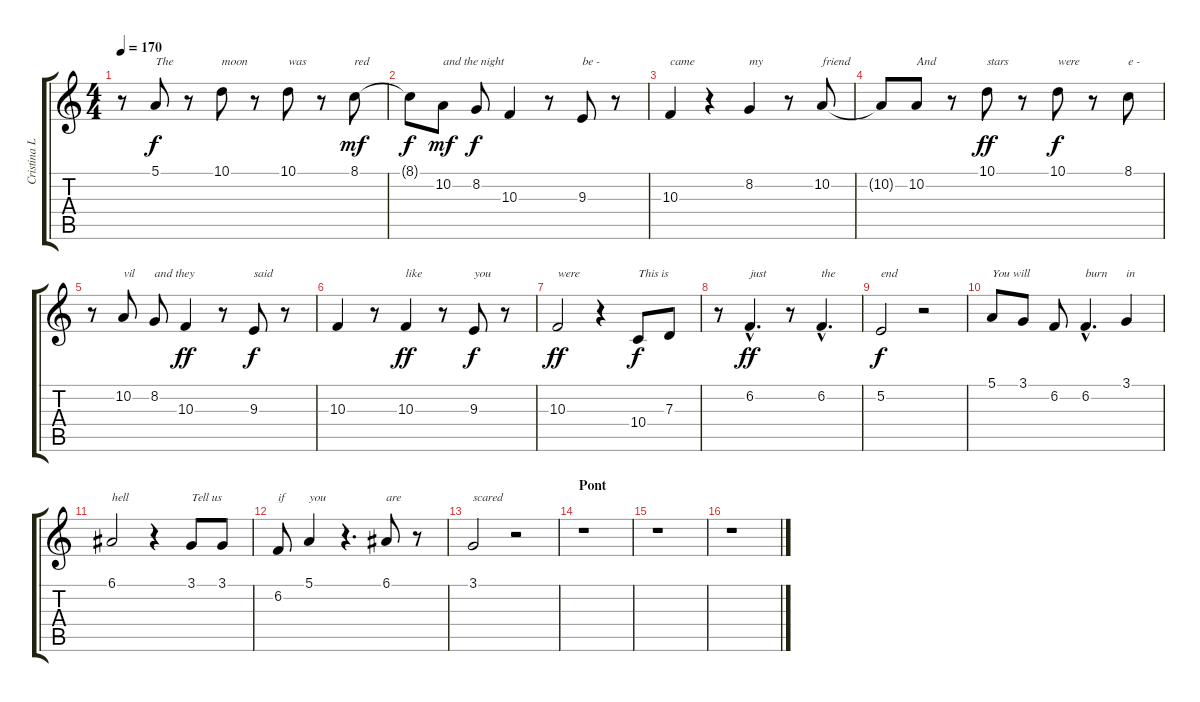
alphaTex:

\track ("Cristina Llanos (Veu)" "Cristina L") {instrument lead6voice}
\staff {score tabs}
\tuning (E4 B3 G3 D3 A2 E2) {hide}
\ts (4 4)
\tempo 170
\clef g2
\ks c
r.8{dy f} 5.1.8{txt "The "} r.8 10.1.8{txt "moon"} r.8 10.1.8{txt "was"} r.8 8.1.8{txt "red" dy mf} |
8.1{t}.8{dy f} 10.2.8{txt "and the night" dy mf} 8.2.8{dy f} 10.3.4 r.8 9.3.8{txt "be -"} r.8 |
10.3.4{txt "came"} r.4 8.2.4{txt "my"} r.8 10.2.8{txt "friend"} |
10.2{t}.8 10.2.8{txt "And"} r.8 10.1.8{txt "stars" dy ff} r.8 10.1.8{txt "were" dy f} r.8 8.1.8{txt "e -"} |
r.8 10.2.8{txt "vil"} 8.2.8{txt "and they"} 10.3.4{dy ff} r.8 9.3.8{txt "said" dy f} r.8 |
10.3.4 r.8 10.3.4{txt "like" dy ff} r.8 9.3.8{txt "you" dy f} r.8 |
10.3.2{txt "were" dy ff} r.4 10.4.8{txt "This is" dy f} 7.3.8 |
r.8 6.2{hac}.4{d txt "just" dy ff} r.8 6.2{hac}.4{d txt "the"} |
5.2.2{txt "end" dy f} r.2 |
5.1.8{txt "You will"} 3.1.8 6.2.8 6.2{hac}.4{d txt "burn"} 3.1.4{txt "in"} |
6.1.2{txt "hell"} r.4 3.1.8{txt "Tell us"} 3.1.8 |
6.2.8{txt "if"} 5.1.4{txt "you"} r.4{d} 6.1.8{txt "are"} r.8 |
3.1.2{txt "scared"} r.2 |
\section ("" "Pont")
r.1 |
r.1 |
r.1
